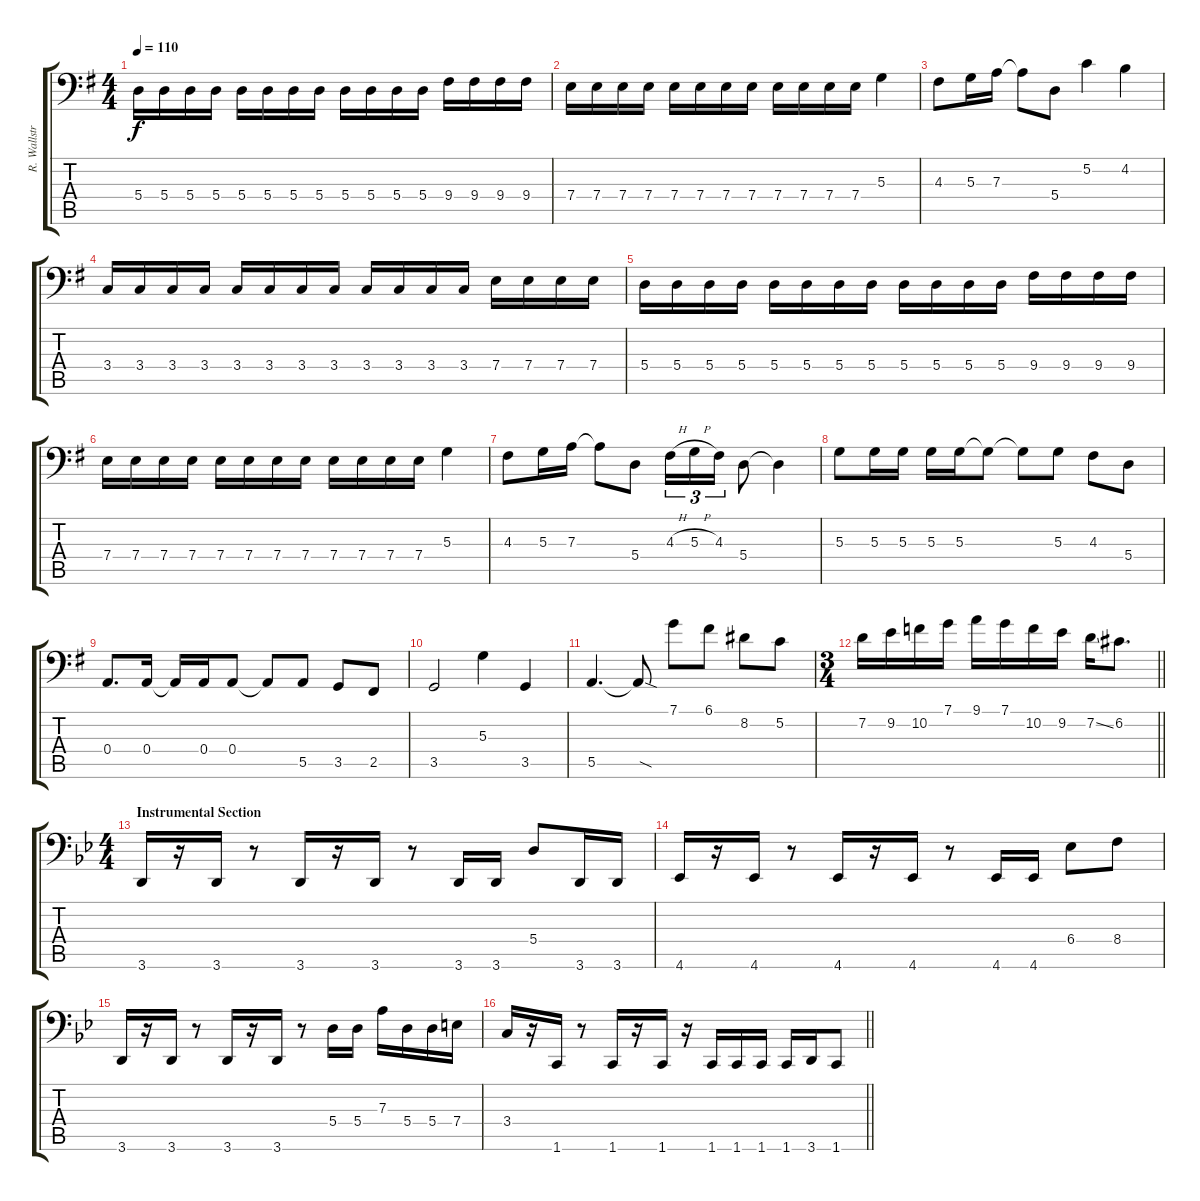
\track ("R. Wallström (Bass)" "R. Wallstr") {instrument electricbassfinger}
\staff {score tabs}
\tuning (C3 G2 D2 A1 E1 B0) {hide}
\ts (4 4)
\tempo 110
\clef f4
\ks eminor
5.4.16{dy f} 5.4.16 5.4.16 5.4.16 5.4.16 5.4.16 5.4.16 5.4.16 5.4.16 5.4.16 5.4.16 5.4.16 9.4.16 9.4.16 9.4.16 9.4.16 |
7.4.16 7.4.16 7.4.16 7.4.16 7.4.16 7.4.16 7.4.16 7.4.16 7.4.16 7.4.16 7.4.16 7.4.16 5.3.4 |
4.3.8 5.3.16 7.3.16 7.3{t}.8 5.4.8 5.2.4 4.2.4 |
3.4.16 3.4.16 3.4.16 3.4.16 3.4.16 3.4.16 3.4.16 3.4.16 3.4.16 3.4.16 3.4.16 3.4.16 7.4.16 7.4.16 7.4.16 7.4.16 |
5.4.16 5.4.16 5.4.16 5.4.16 5.4.16 5.4.16 5.4.16 5.4.16 5.4.16 5.4.16 5.4.16 5.4.16 9.4.16 9.4.16 9.4.16 9.4.16 |
7.4.16 7.4.16 7.4.16 7.4.16 7.4.16 7.4.16 7.4.16 7.4.16 7.4.16 7.4.16 7.4.16 7.4.16 5.3.4 |
4.3.8 5.3.16 7.3.16 7.3{t}.8 5.4.8 4.3{h}.16{tu (3 2)} 5.3{h}.16{tu (3 2)} 4.3.16{tu (3 2)} 5.4.8 5.4{t}.4 |
5.3.8 5.3.16 5.3.16 5.3.16 5.3.16 5.3{t}.8 5.3{t}.8 5.3.8 4.3.8 5.4.8 |
0.4.8{d} 0.4.16 0.4{t}.16 0.4.16 0.4.8 0.4{t}.8 5.5.8 3.5.8 2.5.8 |
3.5.2 5.3.4 3.5.4 |
5.5.4{d} 5.5{sod t}.8 7.1.8 6.1.8 8.2.8 5.2.8 |
\ts (3 4)
\barLineRight lightlight
7.2.16 9.2.16 10.2.16 7.1.16 9.1.16 7.1.16 10.2.16 9.2.16 7.2{ss}.16 6.2.8{d} |
\ts (4 4)
\section ("" "Instrumental Section")
\ks gminor
3.6.16 r.16 3.6.16 r.8 3.6.16 r.16 3.6.16 r.8 3.6.16 3.6.16 5.4.8 3.6.16 3.6.16 |
4.6.16 r.16 4.6.16 r.8 4.6.16 r.16 4.6.16 r.8 4.6.16 4.6.16 6.4.8 8.4.8 |
3.6.16 r.16 3.6.16 r.8 3.6.16 r.16 3.6.16 r.8 5.4.16 5.4.16 7.3.16 5.4.16 5.4.16 7.4.16 |
\barLineRight lightlight
3.4.16 r.16 1.6.16 r.8 1.6.16 r.16 1.6.16 r.16 1.6.16 1.6.16 1.6.16 1.6.16 3.6.16 1.6.8
